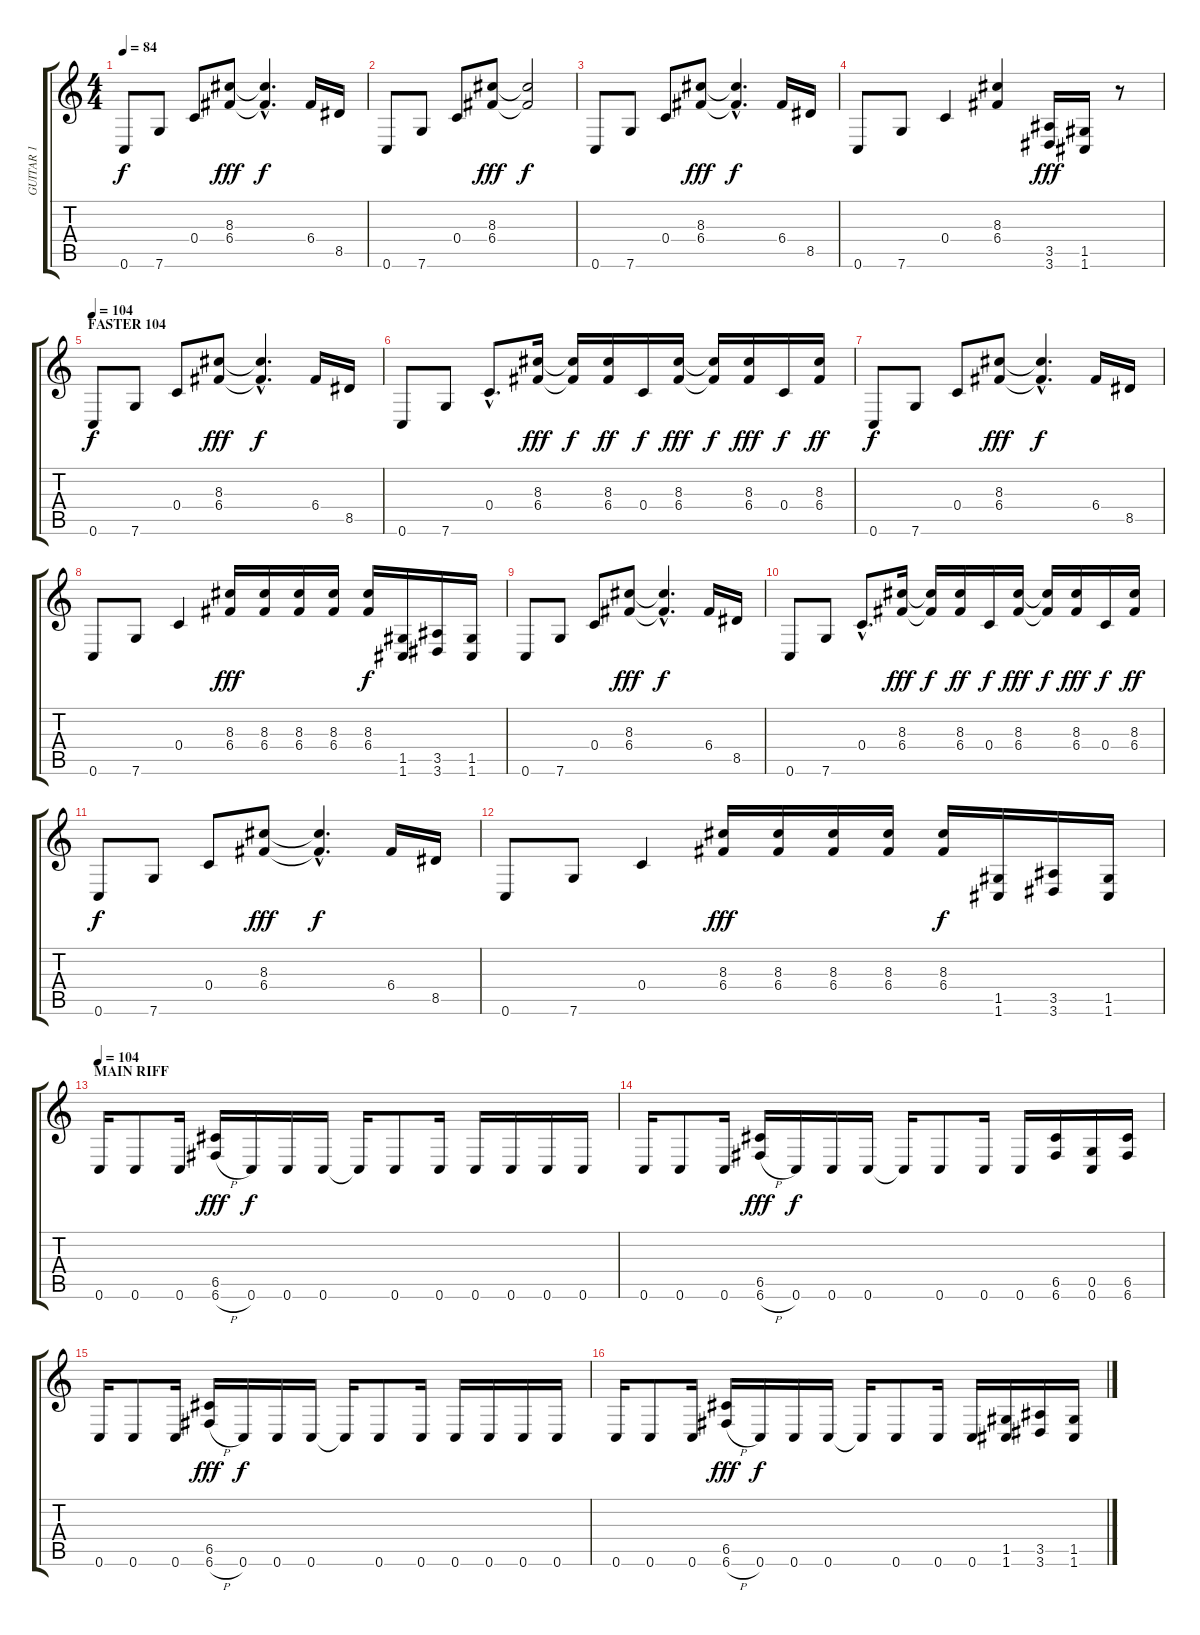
\track ("GUITAR 1" "GUITAR 1") {instrument distortionguitar}
\staff {score tabs}
\tuning (D4 A3 F3 C3 G2 C2) {hide}
\ts (4 4)
\tempo 84
\clef g2
\ks c
0.6.8{dy f volume 14} 7.6.8 0.4.8 (8.3 6.4).8{dy fff} (8.3{hac t} 6.4{hac t}).4{d dy f} 6.4.16 8.5.16 |
0.6.8 7.6.8 0.4.8 (8.3 6.4).8{dy fff} (8.3{t} 6.4{t}).2{dy f} |
0.6.8 7.6.8 0.4.8 (8.3 6.4).8{dy fff} (8.3{hac t} 6.4{hac t}).4{d dy f} 6.4.16 8.5.16 |
0.6.8 7.6.8 0.4.4 (8.3 6.4).4 (3.5 3.6).16{dy fff} (1.5 1.6).16 r.8 |
\section ("" "FASTER 104")
\tempo 104
0.6.8{dy f} 7.6.8 0.4.8 (8.3 6.4).8{dy fff} (8.3{hac t} 6.4{hac t}).4{d dy f} 6.4.16 8.5.16 |
0.6.8 7.6.8 0.4{hac}.8{d} (8.3 6.4).16{dy fff} (8.3{t} 6.4{t}).16{dy f} (8.3 6.4).16{dy ff} 0.4.16{dy f} (8.3 6.4).16{dy fff} (8.3{t} 6.4{t}).16{dy f} (8.3 6.4).16{dy fff} 0.4.16{dy f} (8.3 6.4).16{dy ff} |
0.6.8{dy f} 7.6.8 0.4.8 (8.3 6.4).8{dy fff} (8.3{hac t} 6.4{hac t}).4{d dy f} 6.4.16 8.5.16 |
0.6.8 7.6.8 0.4.4 (8.3 6.4).16{dy fff} (8.3 6.4).16 (8.3 6.4).16 (8.3 6.4).16 (8.3 6.4).16{dy f} (1.5 1.6).16 (3.5 3.6).16 (1.5 1.6).16 |
0.6.8 7.6.8 0.4.8 (8.3 6.4).8{dy fff} (8.3{hac t} 6.4{hac t}).4{d dy f} 6.4.16 8.5.16 |
0.6.8 7.6.8 0.4{hac}.8{d} (8.3 6.4).16{dy fff} (8.3{t} 6.4{t}).16{dy f} (8.3 6.4).16{dy ff} 0.4.16{dy f} (8.3 6.4).16{dy fff} (8.3{t} 6.4{t}).16{dy f} (8.3 6.4).16{dy fff} 0.4.16{dy f} (8.3 6.4).16{dy ff} |
0.6.8{dy f} 7.6.8 0.4.8 (8.3 6.4).8{dy fff} (8.3{hac t} 6.4{hac t}).4{d dy f} 6.4.16 8.5.16 |
0.6.8 7.6.8 0.4.4 (8.3 6.4).16{dy fff} (8.3 6.4).16 (8.3 6.4).16 (8.3 6.4).16 (8.3 6.4).16{dy f} (1.5 1.6).16 (3.5 3.6).16 (1.5 1.6).16 |
\section ("" "MAIN RIFF")
\tempo 104
0.6.16 0.6.8 0.6.16 (6.5 6.6{h}).16{dy fff} 0.6.16{dy f} 0.6.16 0.6.16 0.6{t}.16 0.6.8 0.6.16 0.6.16 0.6.16 0.6.16 0.6.16 |
0.6.16 0.6.8 0.6.16 (6.5 6.6{h}).16{dy fff} 0.6.16{dy f} 0.6.16 0.6.16 0.6{t}.16 0.6.8 0.6.16 0.6.16 (6.5 6.6).16 (0.5 0.6).16 (6.5 6.6).16 |
0.6.16 0.6.8 0.6.16 (6.5 6.6{h}).16{dy fff} 0.6.16{dy f} 0.6.16 0.6.16 0.6{t}.16 0.6.8 0.6.16 0.6.16 0.6.16 0.6.16 0.6.16 |
0.6.16 0.6.8 0.6.16 (6.5 6.6{h}).16{dy fff} 0.6.16{dy f} 0.6.16 0.6.16 0.6{t}.16 0.6.8 0.6.16 0.6.16 (1.5 1.6).16 (3.5 3.6).16 (1.5 1.6).16
